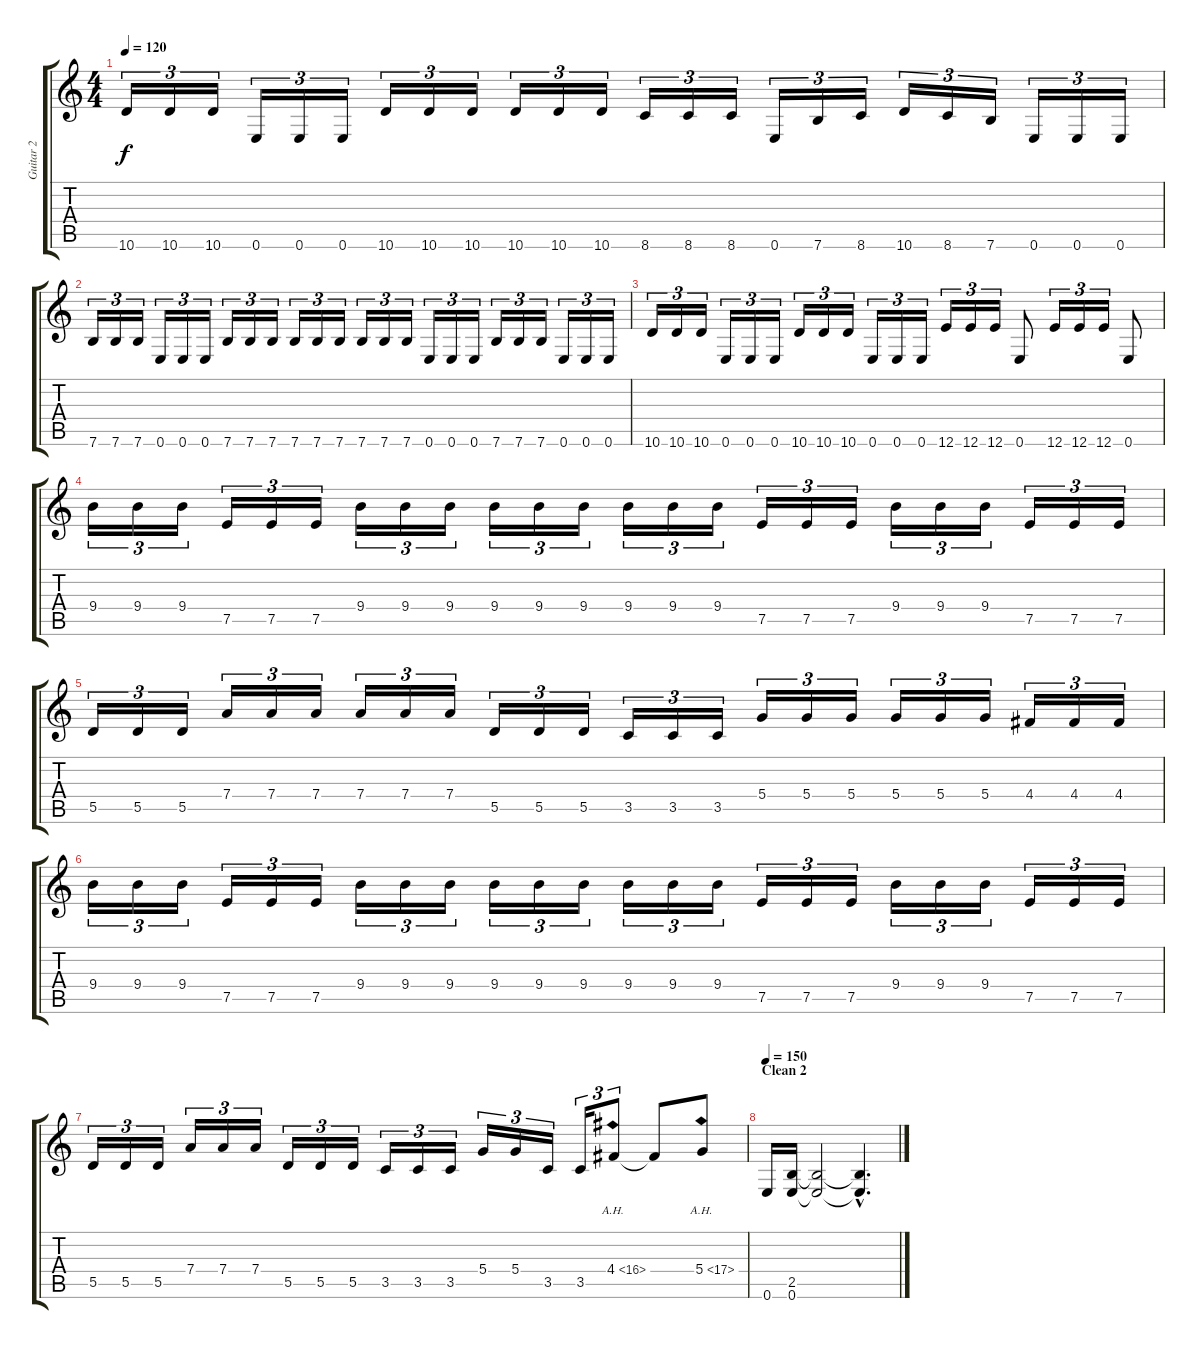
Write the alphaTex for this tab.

\track ("Guitar 2" "Guitar 2") {instrument distortionguitar}
\staff {score tabs}
\tuning (E4 B3 G3 D3 A2 E2) {hide}
\ts (4 4)
\tempo 120
\clef g2
\ks c
10.6.16{tu (3 2) dy f} 10.6.16{tu (3 2)} 10.6.16{tu (3 2)} 0.6.16{tu (3 2)} 0.6.16{tu (3 2)} 0.6.16{tu (3 2)} 10.6.16{tu (3 2)} 10.6.16{tu (3 2)} 10.6.16{tu (3 2)} 10.6.16{tu (3 2)} 10.6.16{tu (3 2)} 10.6.16{tu (3 2)} 8.6.16{tu (3 2)} 8.6.16{tu (3 2)} 8.6.16{tu (3 2)} 0.6.16{tu (3 2)} 7.6.16{tu (3 2)} 8.6.16{tu (3 2)} 10.6.16{tu (3 2)} 8.6.16{tu (3 2)} 7.6.16{tu (3 2)} 0.6.16{tu (3 2)} 0.6.16{tu (3 2)} 0.6.16{tu (3 2)} |
7.6.16{tu (3 2)} 7.6.16{tu (3 2)} 7.6.16{tu (3 2)} 0.6.16{tu (3 2)} 0.6.16{tu (3 2)} 0.6.16{tu (3 2)} 7.6.16{tu (3 2)} 7.6.16{tu (3 2)} 7.6.16{tu (3 2)} 7.6.16{tu (3 2)} 7.6.16{tu (3 2)} 7.6.16{tu (3 2)} 7.6.16{tu (3 2)} 7.6.16{tu (3 2)} 7.6.16{tu (3 2)} 0.6.16{tu (3 2)} 0.6.16{tu (3 2)} 0.6.16{tu (3 2)} 7.6.16{tu (3 2)} 7.6.16{tu (3 2)} 7.6.16{tu (3 2)} 0.6.16{tu (3 2)} 0.6.16{tu (3 2)} 0.6.16{tu (3 2)} |
10.6.16{tu (3 2)} 10.6.16{tu (3 2)} 10.6.16{tu (3 2)} 0.6.16{tu (3 2)} 0.6.16{tu (3 2)} 0.6.16{tu (3 2)} 10.6.16{tu (3 2)} 10.6.16{tu (3 2)} 10.6.16{tu (3 2)} 0.6.16{tu (3 2)} 0.6.16{tu (3 2)} 0.6.16{tu (3 2)} 12.6.16{tu (3 2)} 12.6.16{tu (3 2)} 12.6.16{tu (3 2)} 0.6.8 12.6.16{tu (3 2)} 12.6.16{tu (3 2)} 12.6.16{tu (3 2)} 0.6.8 |
9.4.16{tu (3 2)} 9.4.16{tu (3 2)} 9.4.16{tu (3 2)} 7.5.16{tu (3 2)} 7.5.16{tu (3 2)} 7.5.16{tu (3 2)} 9.4.16{tu (3 2)} 9.4.16{tu (3 2)} 9.4.16{tu (3 2)} 9.4.16{tu (3 2)} 9.4.16{tu (3 2)} 9.4.16{tu (3 2)} 9.4.16{tu (3 2)} 9.4.16{tu (3 2)} 9.4.16{tu (3 2)} 7.5.16{tu (3 2)} 7.5.16{tu (3 2)} 7.5.16{tu (3 2)} 9.4.16{tu (3 2)} 9.4.16{tu (3 2)} 9.4.16{tu (3 2)} 7.5.16{tu (3 2)} 7.5.16{tu (3 2)} 7.5.16{tu (3 2)} |
5.5.16{tu (3 2)} 5.5.16{tu (3 2)} 5.5.16{tu (3 2)} 7.4.16{tu (3 2)} 7.4.16{tu (3 2)} 7.4.16{tu (3 2)} 7.4.16{tu (3 2)} 7.4.16{tu (3 2)} 7.4.16{tu (3 2)} 5.5.16{tu (3 2)} 5.5.16{tu (3 2)} 5.5.16{tu (3 2)} 3.5.16{tu (3 2)} 3.5.16{tu (3 2)} 3.5.16{tu (3 2)} 5.4.16{tu (3 2)} 5.4.16{tu (3 2)} 5.4.16{tu (3 2)} 5.4.16{tu (3 2)} 5.4.16{tu (3 2)} 5.4.16{tu (3 2)} 4.4.16{tu (3 2)} 4.4.16{tu (3 2)} 4.4.16{tu (3 2)} |
9.4.16{tu (3 2)} 9.4.16{tu (3 2)} 9.4.16{tu (3 2)} 7.5.16{tu (3 2)} 7.5.16{tu (3 2)} 7.5.16{tu (3 2)} 9.4.16{tu (3 2)} 9.4.16{tu (3 2)} 9.4.16{tu (3 2)} 9.4.16{tu (3 2)} 9.4.16{tu (3 2)} 9.4.16{tu (3 2)} 9.4.16{tu (3 2)} 9.4.16{tu (3 2)} 9.4.16{tu (3 2)} 7.5.16{tu (3 2)} 7.5.16{tu (3 2)} 7.5.16{tu (3 2)} 9.4.16{tu (3 2)} 9.4.16{tu (3 2)} 9.4.16{tu (3 2)} 7.5.16{tu (3 2)} 7.5.16{tu (3 2)} 7.5.16{tu (3 2)} |
5.5.16{tu (3 2)} 5.5.16{tu (3 2)} 5.5.16{tu (3 2)} 7.4.16{tu (3 2)} 7.4.16{tu (3 2)} 7.4.16{tu (3 2)} 5.5.16{tu (3 2)} 5.5.16{tu (3 2)} 5.5.16{tu (3 2)} 3.5.16{tu (3 2)} 3.5.16{tu (3 2)} 3.5.16{tu (3 2)} 5.4.16{tu (3 2)} 5.4.16{tu (3 2)} 3.5.16{tu (3 2)} 3.5.16{tu (3 2)} 4.4{ah 12}.8{tu (3 2)} 4.4{t}.8 5.4{ah 12}.8 |
\section ("" "Clean 2")
\tempo 150
0.6.16{volume 0} (2.5 0.6).16 (2.5{t} 0.6{t}).2 (2.5{hac t} 0.6{hac t}).4{d}
